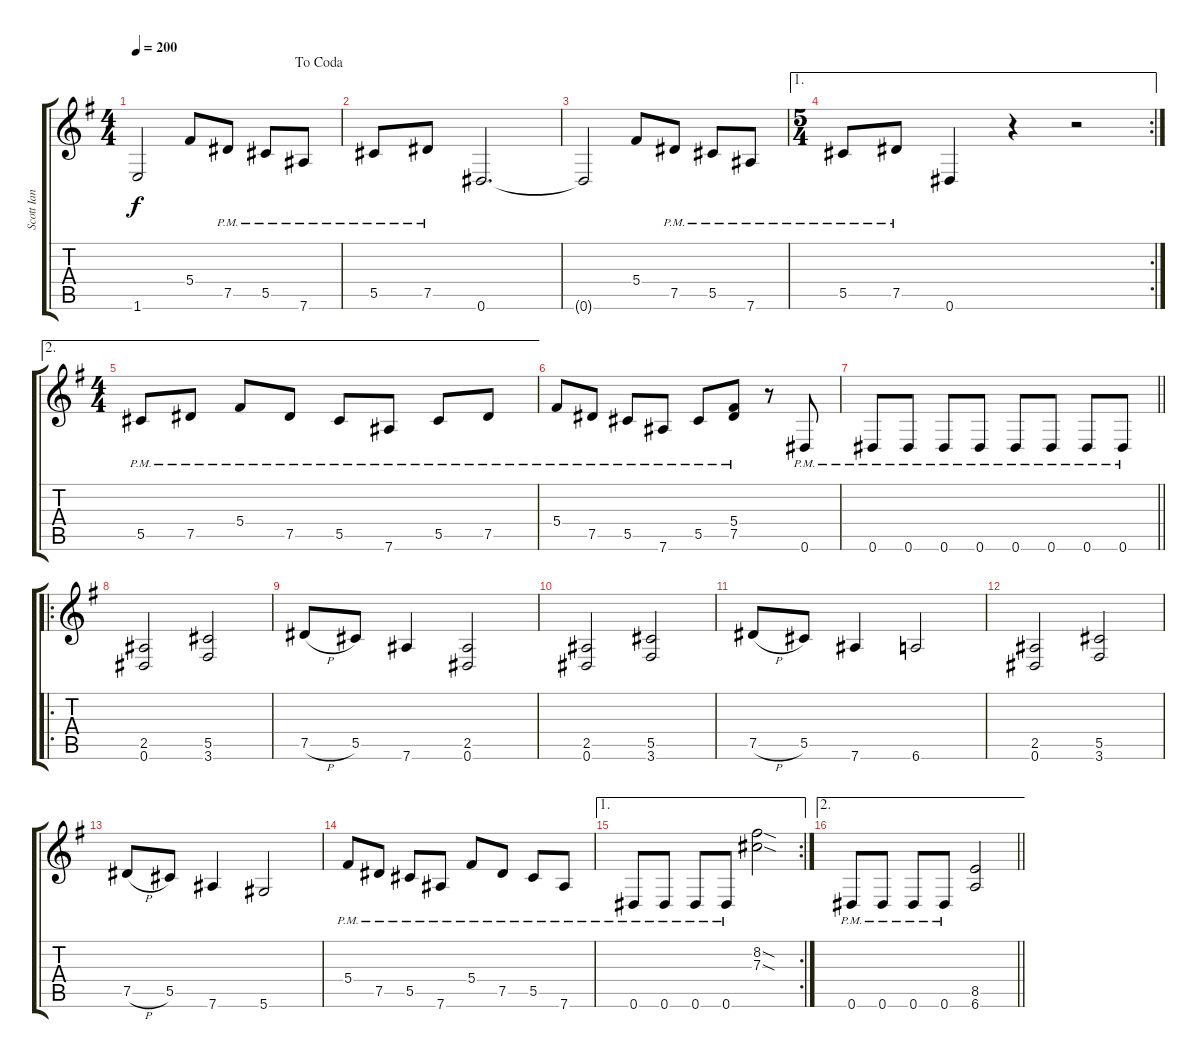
\track ("Scott Ian" "Scott Ian") {instrument distortionguitar}
\staff {score tabs}
\tuning (Eb4 Bb3 Gb3 Db3 Ab2 Eb2) {hide}
\ts (4 4)
\jump dacoda
\tempo 200
\clef g2
\ks g
1.6{t}.2{dy f} 5.4.8 7.5{pm}.8 5.5{pm}.8 7.6{pm}.8 |
5.5{pm}.8 7.5{pm}.8 0.6.2{d} |
0.6{t}.2 5.4.8 7.5{pm}.8 5.5{pm}.8 7.6{pm}.8 |
\ae 1
\rc 2
\ts (5 4)
5.5{pm}.8 7.5{pm}.8 0.6.4 r.4 r.2 |
\ae 2
\ts (4 4)
5.5{pm}.8 7.5{pm}.8 5.4{pm}.8 7.5{pm}.8 5.5{pm}.8 7.6{pm}.8 5.5{pm}.8 7.5{pm}.8 |
5.4{pm}.8 7.5{pm}.8 5.5{pm}.8 7.6{pm}.8 5.5{pm}.8 (5.4{pm} 7.5{pm}).8 r.8 0.6{pm}.8 |
\barLineRight lightlight
0.6{pm}.8 0.6{pm}.8 0.6{pm}.8 0.6{pm}.8 0.6{pm}.8 0.6{pm}.8 0.6{pm}.8 0.6{pm}.8 |
\ro
(2.5 0.6).2 (5.5 3.6).2 |
7.5{h}.8 5.5.8 7.6.4 (2.5 0.6).2 |
(2.5 0.6).2 (5.5 3.6).2 |
7.5{h}.8 5.5.8 7.6.4 6.6.2 |
(2.5 0.6).2 (5.5 3.6).2 |
7.5{h}.8 5.5.8 7.6.4 5.6.2 |
5.4{pm}.8 7.5{pm}.8 5.5{pm}.8 7.6{pm}.8 5.4{pm}.8 7.5{pm}.8 5.5{pm}.8 7.6{pm}.8 |
\ae 1
\rc 2
0.6{pm}.8 0.6{pm}.8 0.6{pm}.8 0.6{pm}.8 (8.2{sod} 7.3{sod}).2 |
\ae 2
\barLineRight lightlight
0.6{pm}.8 0.6{pm}.8 0.6{pm}.8 0.6{pm}.8 (8.5 6.6).2
